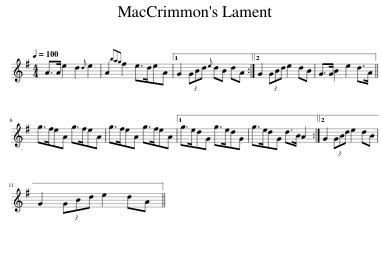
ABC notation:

X:1
L:1/8
Q:1/4=100
M:4/4
I:linebreak $
K:G
V:1 treble
V:1
 A>A e2 d2{d} e2 | A2{bag} f2 e>deA |1 G2 (3GBd{e} dB dA :|2 G2 (3GBd e2 dB | G>G B2 e2 d>A ||$ %5
 g>feA g>feA | g>feA g>feA |1 g>edG g>edG | g>edG d>B A2 :|2 G2 (3GBd e2 dB |$ %10
 G2 (3GBd e2 dA || %11
